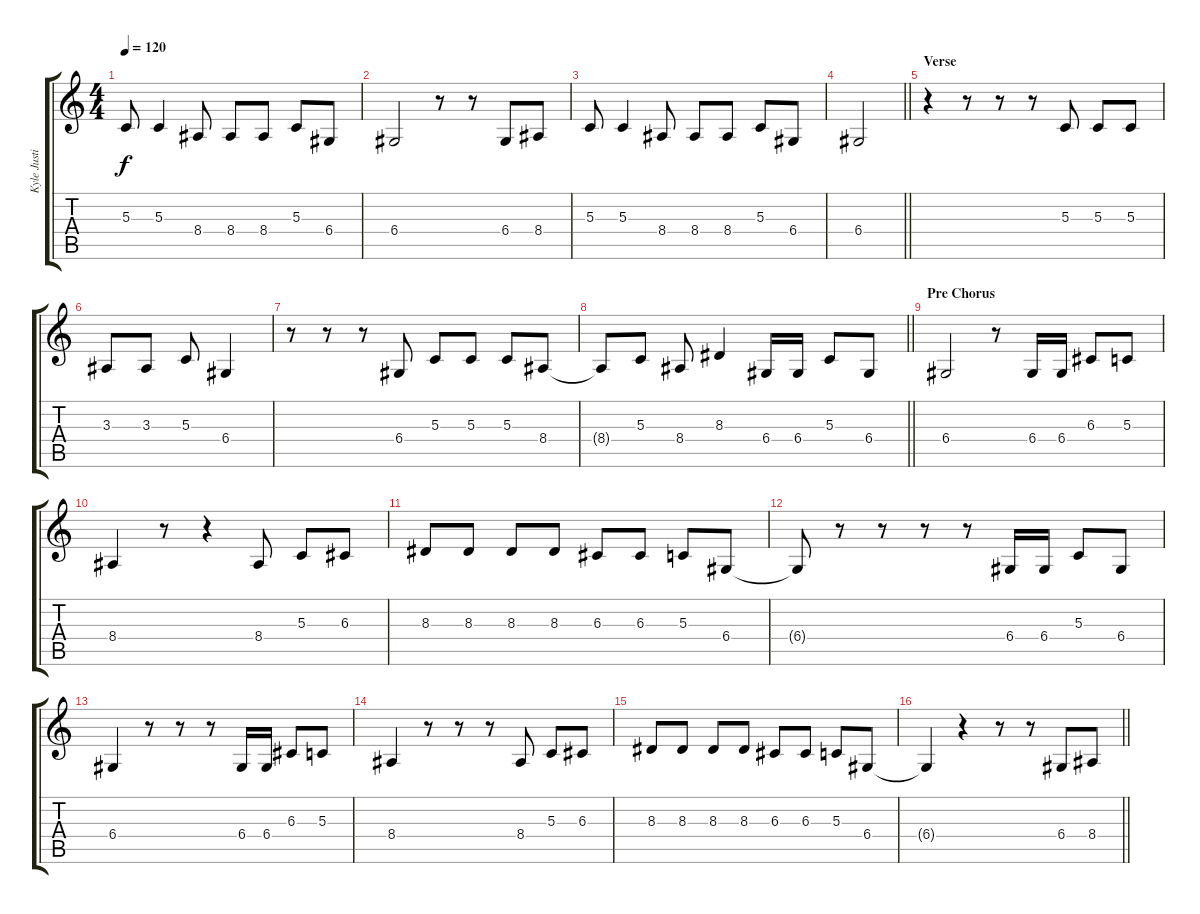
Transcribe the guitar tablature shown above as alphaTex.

\track ("Kyle Justin" "Kyle Justi") {instrument sopranosax}
\staff {score tabs}
\tuning (E4 B3 G3 D3 A2 E2) {hide}
\ts (4 4)
\tempo 120
\clef g2
\ks c
5.3.8{dy f} 5.3.4 8.4.8 8.4.8 8.4.8 5.3.8 6.4.8 |
6.4.2 r.8 r.8 6.4.8 8.4.8 |
5.3.8 5.3.4 8.4.8 8.4.8 8.4.8 5.3.8 6.4.8 |
\barLineRight lightlight
6.4.2 |
\section ("" "Verse")
r.4 r.8 r.8 r.8 5.3.8 5.3.8 5.3.8 |
3.3.8 3.3.8 5.3.8 6.4.4 |
r.8 r.8 r.8 6.4.8 5.3.8 5.3.8 5.3.8 8.4.8 |
\barLineRight lightlight
8.4{t}.8 5.3.8 8.4.8 8.3.4 6.4.16 6.4.16 5.3.8 6.4.8 |
\section ("" "Pre Chorus")
6.4.2 r.8 6.4.16 6.4.16 6.3.8 5.3.8 |
8.4.4 r.8 r.4 8.4.8 5.3.8 6.3.8 |
8.3.8 8.3.8 8.3.8 8.3.8 6.3.8 6.3.8 5.3.8 6.4.8 |
6.4{t}.8 r.8 r.8 r.8 r.8 6.4.16 6.4.16 5.3.8 6.4.8 |
6.4.4 r.8 r.8 r.8 6.4.16 6.4.16 6.3.8 5.3.8 |
8.4.4 r.8 r.8 r.8 8.4.8 5.3.8 6.3.8 |
8.3.8 8.3.8 8.3.8 8.3.8 6.3.8 6.3.8 5.3.8 6.4.8 |
\barLineRight lightlight
6.4{t}.4 r.4 r.8 r.8 6.4.8 8.4.8
